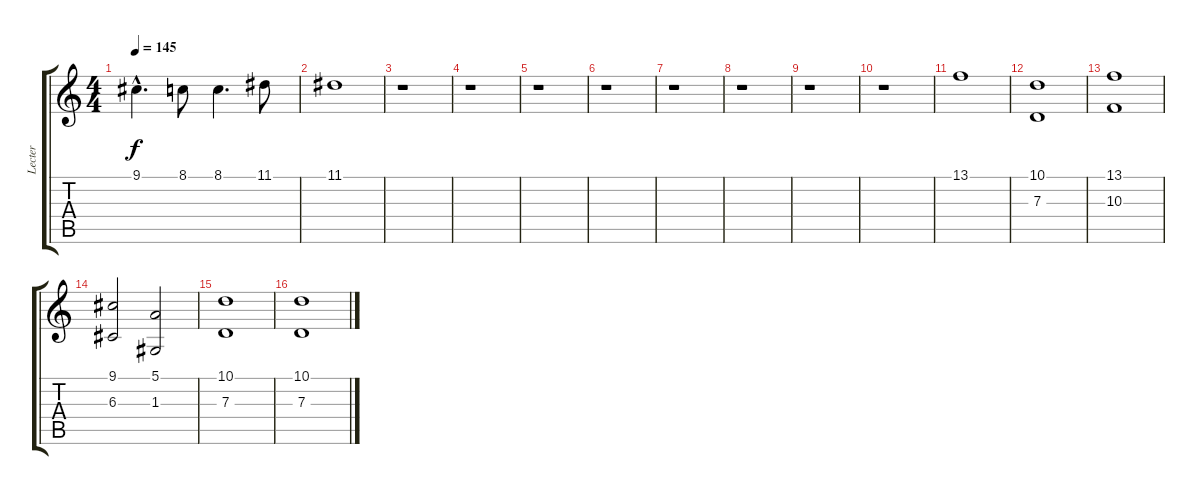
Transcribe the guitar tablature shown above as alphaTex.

\track ("Lecter" "Lecter") {instrument stringensemble1}
\staff {score tabs}
\tuning (E4 B3 G3 D3 A2 E2) {hide}
\ts (4 4)
\tempo 145
\clef g2
\ks c
9.1{hac}.4{d dy f} 8.1.8 8.1.4{d} 11.1.8 |
11.1.1 |
r.1 |
r.1 |
r.1 |
r.1 |
r.1 |
r.1 |
r.1 |
r.1 |
13.1.1 |
(10.1 7.3).1{instrument pad4choir} |
(13.1 10.3).1 |
(9.1 6.3).2 (5.1 1.3).2 |
(10.1 7.3).1 |
(10.1 7.3).1
